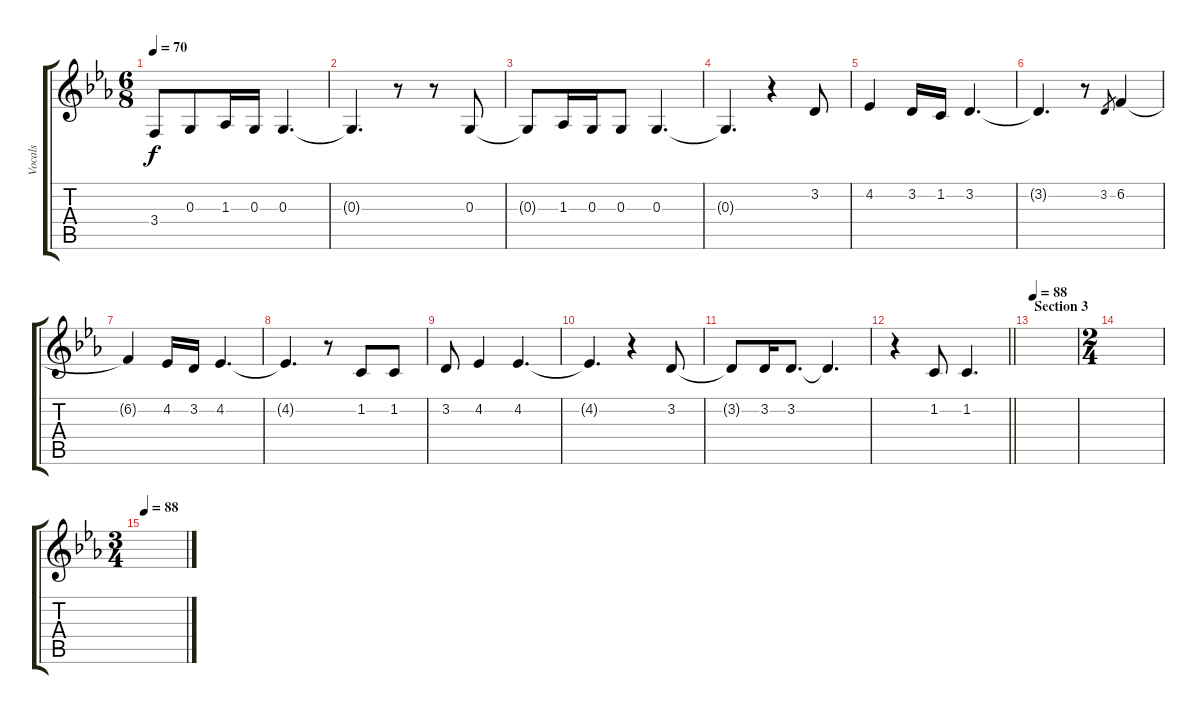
\track ("Vocals" "Vocals") {instrument stringensemble1}
\staff {score tabs}
\tuning (E4 B3 G3 D3 A2 E2) {hide}
\ts (6 8)
\tempo 70
\clef g2
\ks cminor
3.4.8{dy f} 0.3.8 1.3.16 0.3.16 0.3.4{d} |
0.3{t}.4{d} r.8 r.8 0.3.8 |
0.3{t}.8 1.3.16 0.3.16 0.3.8 0.3.4{d} |
0.3{t}.4{d} r.4 3.2.8 |
4.2.4 3.2.16 1.2.16 3.2.4{d} |
3.2{t}.4{d} r.8 3.2.8{gr} 6.2.4 |
6.2{t}.4 4.2.16 3.2.16 4.2.4{d} |
4.2{t}.4{d} r.8 1.2.8 1.2.8 |
3.2.8 4.2.4 4.2.4{d} |
4.2{t}.4{d} r.4 3.2.8 |
3.2{t}.8 3.2.16 3.2.8{d} 3.2{t}.4{d} |
\barLineRight lightlight
r.4 1.2.8 1.2.4{d} |
\section ("" "Section 3")
\tempo 88
|
\ts (2 4)
|
\ts (3 4)
\tempo 88
